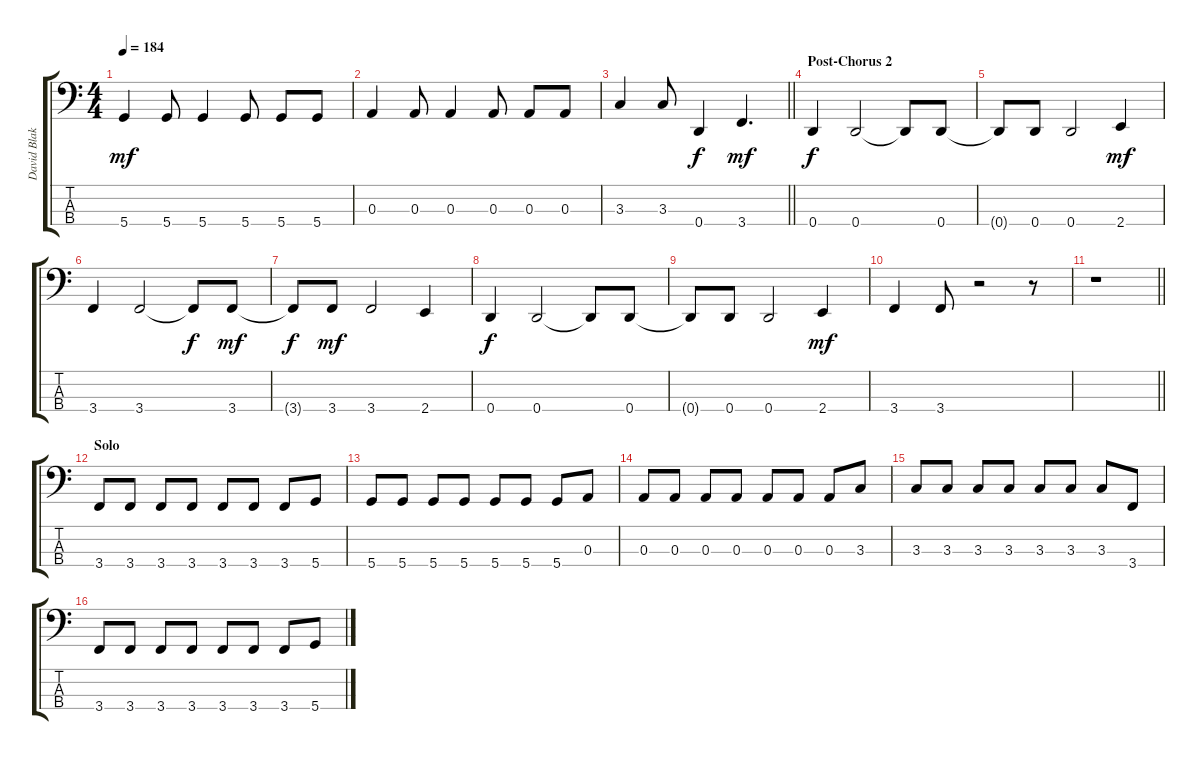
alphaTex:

\track ("David Blake-Dickson (Bass)" "David Blak") {instrument electricbasspick}
\staff {score tabs}
\tuning (G2 D2 A1 D1) {hide}
\ts (4 4)
\tempo 184
\clef f4
\ks c
5.4.4{dy mf} 5.4.8 5.4.4 5.4.8 5.4.8 5.4.8 |
0.3.4 0.3.8 0.3.4 0.3.8 0.3.8 0.3.8 |
\barLineRight lightlight
3.3.4 3.3.8 0.4.4{dy f} 3.4.4{d dy mf} |
\section ("" "Post-Chorus 2")
0.4.4{dy f} 0.4.2 0.4{t}.8 0.4.8 |
0.4{t}.8 0.4.8 0.4.2 2.4.4{dy mf} |
3.4.4 3.4.2 3.4{t}.8{dy f} 3.4.8{dy mf} |
3.4{t}.8{dy f} 3.4.8{dy mf} 3.4.2 2.4.4 |
0.4.4{dy f} 0.4.2 0.4{t}.8 0.4.8 |
0.4{t}.8 0.4.8 0.4.2 2.4.4{dy mf} |
3.4.4 3.4.8 r.2 r.8 |
\barLineRight lightlight
r.1 |
\section ("" "Solo")
3.4.8 3.4.8 3.4.8 3.4.8 3.4.8 3.4.8 3.4.8 5.4.8 |
5.4.8 5.4.8 5.4.8 5.4.8 5.4.8 5.4.8 5.4.8 0.3.8 |
0.3.8 0.3.8 0.3.8 0.3.8 0.3.8 0.3.8 0.3.8 3.3.8 |
3.3.8 3.3.8 3.3.8 3.3.8 3.3.8 3.3.8 3.3.8 3.4.8 |
3.4.8 3.4.8 3.4.8 3.4.8 3.4.8 3.4.8 3.4.8 5.4.8
